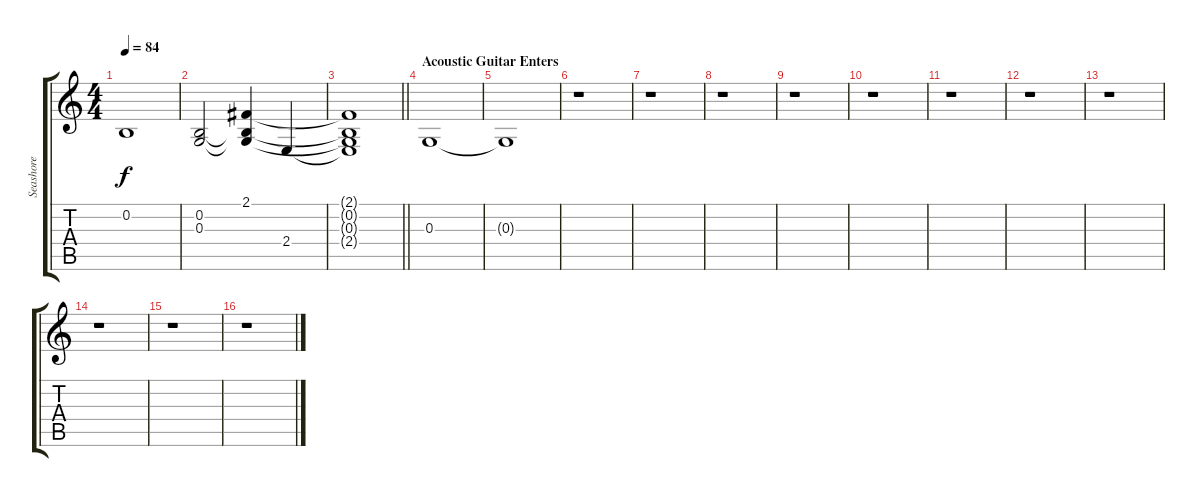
\track ("Seashore" "Seashore") {instrument seashore}
\staff {score tabs}
\tuning (E4 B3 G3 D3 A2 E2) {hide}
\ts (4 4)
\tempo 84
\clef g2
\ks c
0.2{t}.1{dy f} |
(0.2 0.3).2 (2.1 0.2{t} 0.3{t}).4 2.4.4 |
\barLineRight lightlight
(2.1{t} 0.2{t} 0.3{t} 2.4{t}).1 |
\section ("" "Acoustic Guitar Enters")
0.3.1 |
0.3{t}.1 |
r.1 |
r.1 |
r.1 |
r.1 |
r.1 |
r.1 |
r.1 |
r.1 |
r.1 |
r.1 |
r.1
